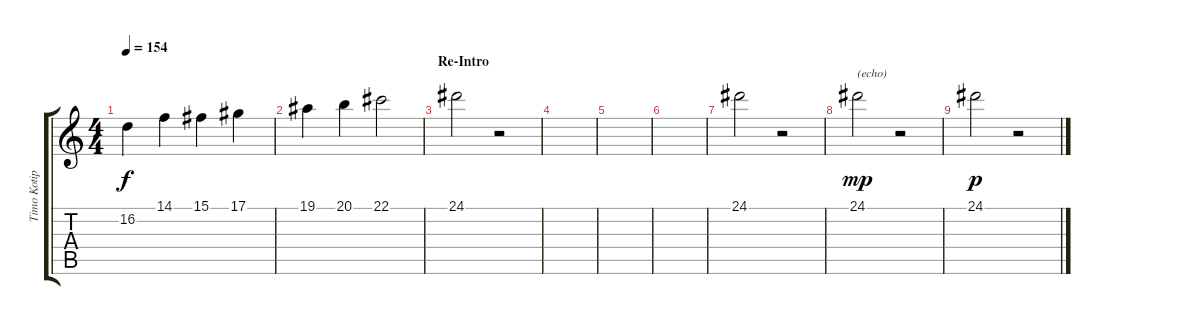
\track ("Timo Kotipelto - Vocals" "Timo Kotip") {instrument lead1square}
\staff {score tabs}
\tuning (Eb4 Bb3 Gb3 Db3 Ab2 Eb2) {hide}
\ts (4 4)
\tempo 154
\clef g2
\ks c
16.2.4{dy f} 14.1.4 15.1.4 17.1.4 |
19.1.4 20.1.4 22.1.2 |
\section ("" "Re-Intro")
24.1.2 r.2 |
|
|
|
24.1.2 r.2 |
24.1.2{txt "(echo)" dy mp} r.2 |
24.1.2{dy p} r.2
